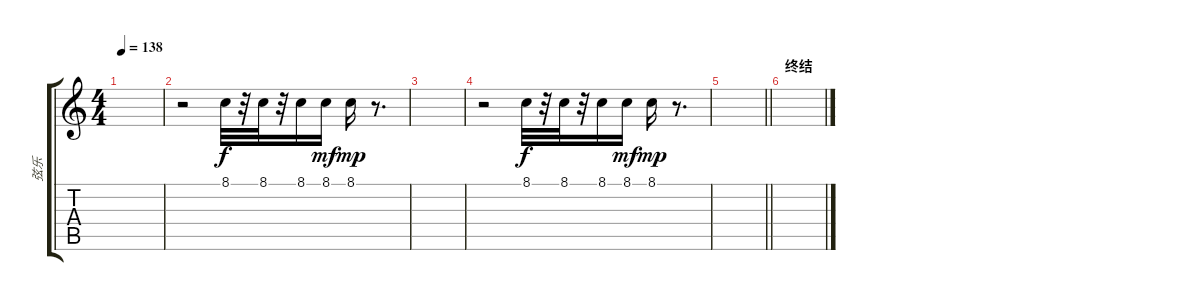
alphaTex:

\track ("弦乐" "弦乐") {instrument stringensemble1}
\staff {score tabs}
\tuning (E4 B3 G3 D3 A2 E2) {hide}
\ts (4 4)
\tempo 138
\clef g2
\ks c
|
r.2 8.1.32{dy f} r.32 8.1.32 r.32 8.1.16 8.1.16{dy mf} 8.1.16{dy mp} r.8{d} |
|
r.2 8.1.32{dy f} r.32 8.1.32 r.32 8.1.16 8.1.16{dy mf} 8.1.16{dy mp} r.8{d} |
\barLineRight lightlight
|
\section ("" "终结")
